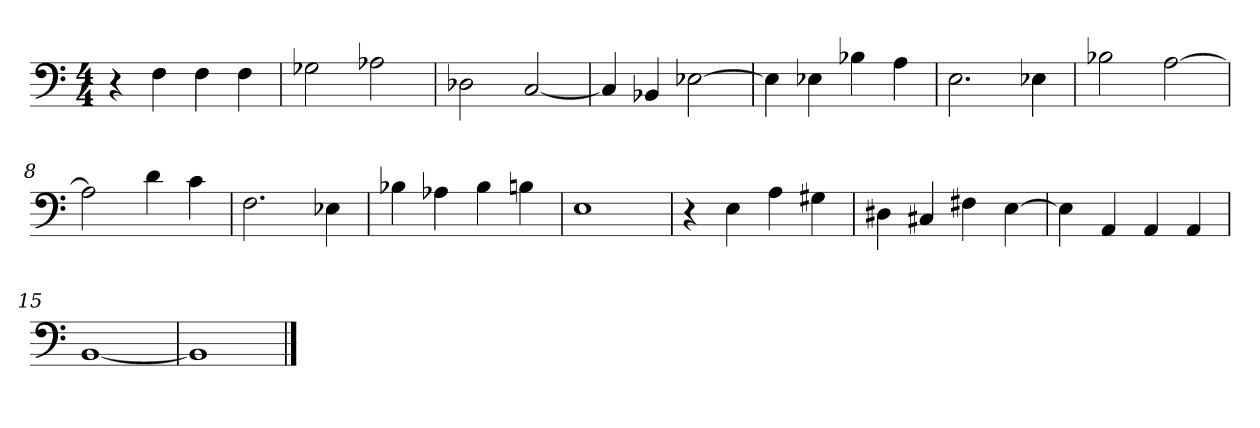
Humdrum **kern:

**kern
*part1
*staff1
*clefF4
*k[]
*C:
*M4/4
=1
4r
4F\
4F\
4F\
=2
2G-X\
2A-X\
=3
2D-X\
[2C/
=4
4C/]
4BB-X/
[2E-X\
=5
4E-\]
4E-X\
4B-X\
4A\
=6
2.E\
4E-X\
=7
2B-X\
[2A\
=8
2A\]
4d\
4c\
=9
2.F\
4E-X\
=10
4B-X\
4A-X\
4B-\
4Bn\
=11
1E
=12
4r
4E\
4A\
4G#X\
=13
4D#X\
4C#X/
4F#X\
[4E\
=14
4E\]
4AA/
4AA/
4AA/
=15
[1BB
=16
1BB]
==
*-
